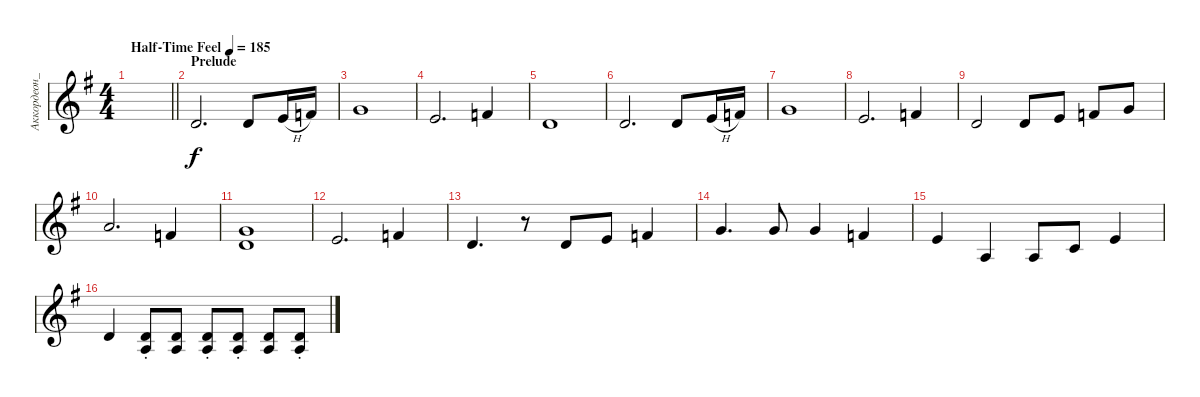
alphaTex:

\track ("Аккордеон_1" "Аккордеон_") {instrument accordion}
\staff {score}
\tuning (E4 B3 G3 D3 A2 E2) {hide}
\ts (4 4)
\tempo (185 "Half-Time Feel")
\clef g2
\barLineRight lightlight
\ks eminor
|
\section ("" "Prelude")
3.2.2{d volume 13} 3.2.8 0.1{h}.16 1.1.16 |
3.1.1 |
0.1.2{d} 1.1.4 |
3.2.1 |
3.2.2{d} 3.2.8 0.1{h}.16 1.1.16 |
3.1.1 |
0.1.2{d} 1.1.4 |
3.2.2 3.2.8 5.2.8 6.2.8 3.1.8 |
5.1.2{d} 1.1.4 |
(3.1 3.2).1 |
0.1.2{d} 1.1.4 |
3.2.4{d} r.8 3.2.8 5.2.8 6.2.4 |
3.1.4{d} 3.1.8 3.1.4 1.1.4 |
0.1.4 2.3.4 2.3.8 5.3.8 5.2.4 |
3.2.4 (3.2{st} 2.3{st}).8{volume 16} (3.2 2.3).8 (3.2{st} 2.3{st}).8 (3.2{st} 2.3{st}).8 (3.2 2.3).8 (3.2{st} 2.3{st}).8
